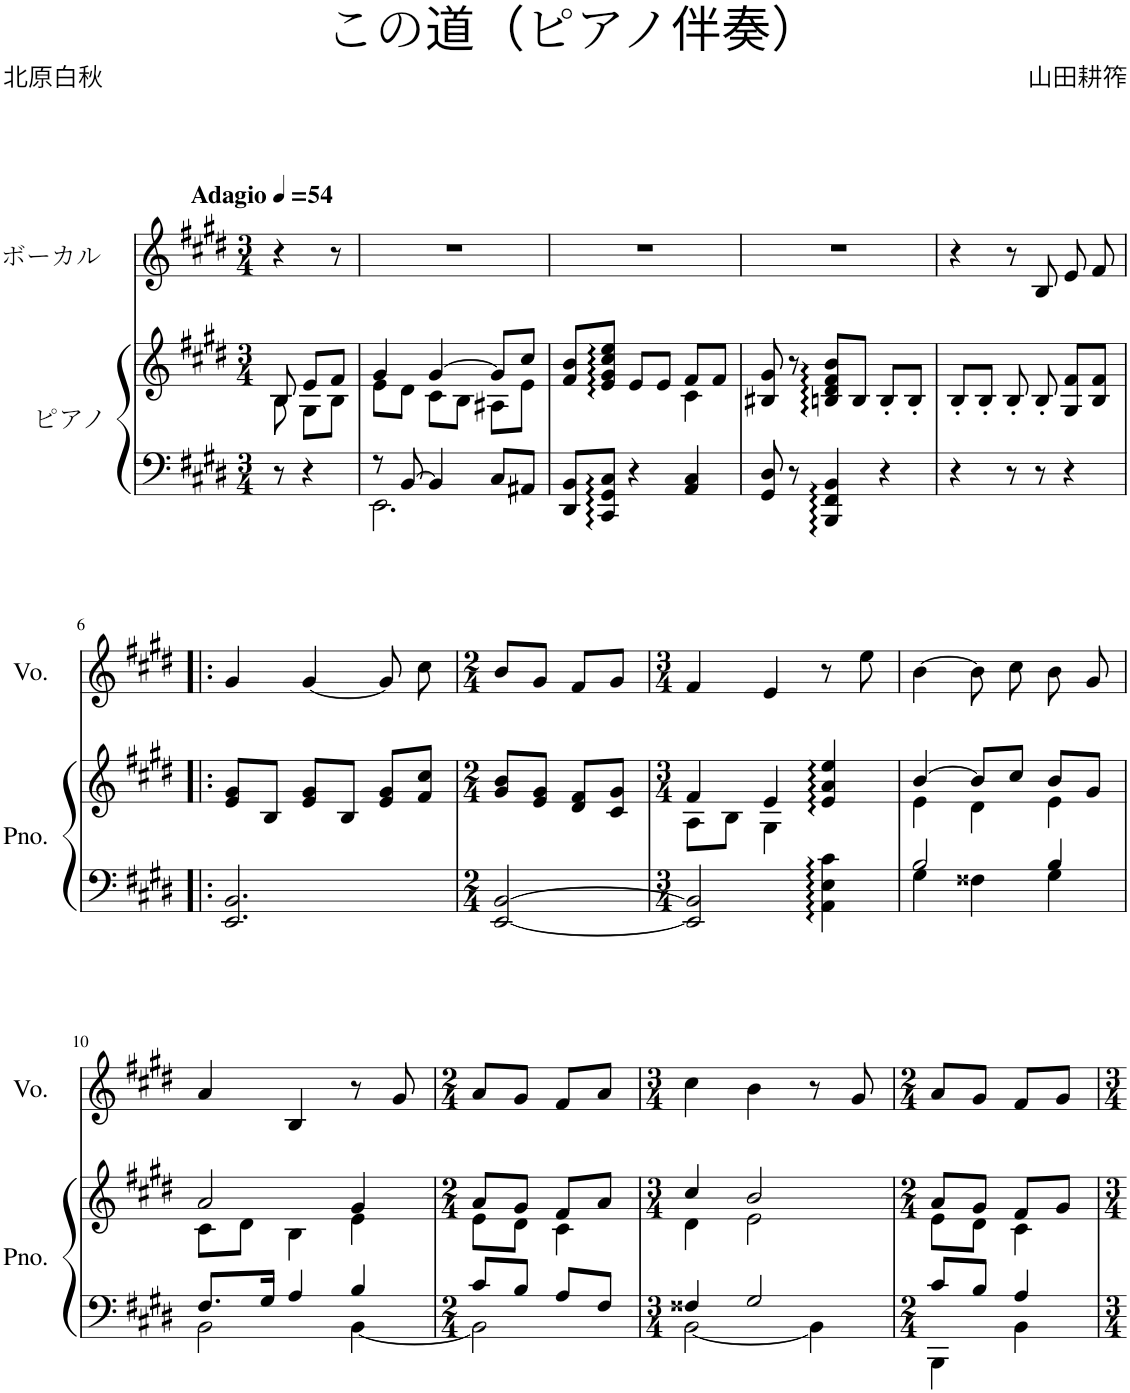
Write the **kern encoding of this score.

**kern	**kern	**kern
*part2	*part2	*part1
*staff3	*staff2	*staff1
*I"ピアノ	*	*I"ボーカル
*clefF4	*clefG2	*clefG2
*k[f#c#g#d#]	*k[f#c#g#d#]	*k[f#c#g#d#]
*M3/4	*M3/4	*M3/4
*MM54	*MM54	*MM54
=1	=1	=1
*	*^	*
!	!	!	!LO:TX:a:B:t=Adagio
8r	8B/	8B\	4r
4r	8e/L	8G#\L	.
.	8f#/J	8B\J	8r
=2	=2	=2	=2
*^	*	*	*
8r	2.EE\	4g#/	8e\L	2.r
[8BB/	.	.	8d#\J	.
4BB/]	.	[4g#/	8c#\L	.
.	.	.	8B\J	.
8C#/L	.	8g#/L]	8A#X\L	.
8AA#X/J	.	8cc#/J	8e\J	.
*v	*v	*	*	*
=3	=3	=3	=3
8DD#/ 8BB/L	8f#/ 8b/L	2ryy	2.r
8CC#/:: 8GG#/:: 8C#/::J	8e/:: 8g#/:: 8cc#/:: 8ee/::J	.	.
4r	8e/L	.	.
.	8e/J	.	.
4AA/ 4C#/	8f#/L	4c#\	.
.	8f#/J	.	.
*	*v	*v	*
=4	=4	=4
8GG#/ 8D#/	8B#X/ 8g#/	2.r
8r	8r	.
4BBB/:: 4FF#/:: 4BB/::	8Bn/:: 8d#/:: 8f#/:: 8b/::L	.
.	8B/J	.
4r	8B'/L	.
.	8B'/J	.
=5	=5	=5
4r	8B'/L	4r
.	8B'/J	.
8r	8B'/	8r
8r	8B'/	8B/
4r	8G#/ 8f#/L	8e/
.	8B/ 8f#/J	8f#/
!!LO:LB:g=z
=6!|:	=6!|:	=6!|:
2.EE/ 2.BB/	8e/ 8g#/L	4g#/
.	8B/J	.
.	8e/ 8g#/L	[4g#/
.	8B/J	.
.	8e/ 8g#/L	8g#/]
.	8f#/ 8cc#/J	8cc#\
=7	=7	=7
*M2/4	*M2/4	*M2/4
[2EE/ [2BB/	8g#/ 8b/L	8b/L
.	8e/ 8g#/J	8g#/J
.	8d#/ 8f#/L	8f#/L
.	8c#/ 8g#/J	8g#/J
=8	=8	=8
*M3/4	*M3/4	*M3/4
*	*^	*
2EE/] 2BB/]	4f#/	8A\L	4f#/
.	.	8B\J	.
.	4e/	4G#\	4e/
4AA\:: 4E\:: 4c#\::	4e/:: 4a/:: 4ee/::	4ryy	8r
.	.	.	8ee\
=9	=9	=9	=9
*^	*	*	*
2B/	4G#\	[4b/	4e\	[4b\
.	4F##X\	8b/L]	4d#\	8b\]
.	.	8cc#/J	.	8cc#\
4B/	4G#\	8b/L	4e\	8b\
.	.	8g#/J	.	8g#/
!!LO:LB:g=z
=10	=10	=10	=10	=10
*k[f#c#g#d#]	*	*k[f#c#g#d#]	*	*k[f#c#g#d#]
8.F#/L	2BB\	2a/	8c#\L	4a/
.	.	.	8d#\J	.
16G#/Jk	.	.	.	.
4A/	.	.	4B\	4B/
4B/	[4BB\	4g#/	4e\	8r
.	.	.	.	8g#/
=11	=11	=11	=11	=11
*M2/4	*	*M2/4	*	*M2/4
8c#/L	2BB\]	8a/L	8e\L	8a/L
8B/J	.	8g#/J	8d#\J	8g#/J
8A/L	.	8f#/L	4c#\	8f#/L
8F#/J	.	8a/J	.	8a/J
=12	=12	=12	=12	=12
*M3/4	*	*M3/4	*	*M3/4
4F##X/	[2BB\	4cc#/	4d#\	4cc#\
2G#/	.	2b/	2e\	4b\
.	4BB\]	.	.	8r
.	.	.	.	8g#/
=13	=13	=13	=13	=13
*M2/4	*	*M2/4	*	*M2/4
8c#/L	4BBB\	8a/L	8e\L	8a/L
8B/J	.	8g#/J	8d#\J	8g#/J
4A/	4BB\	8f#/L	4c#\	8f#/L
.	.	8g#/J	.	8g#/J
*v	*v	*	*	*
*	*v	*v	*
=	=	=
*-	*-	*-
